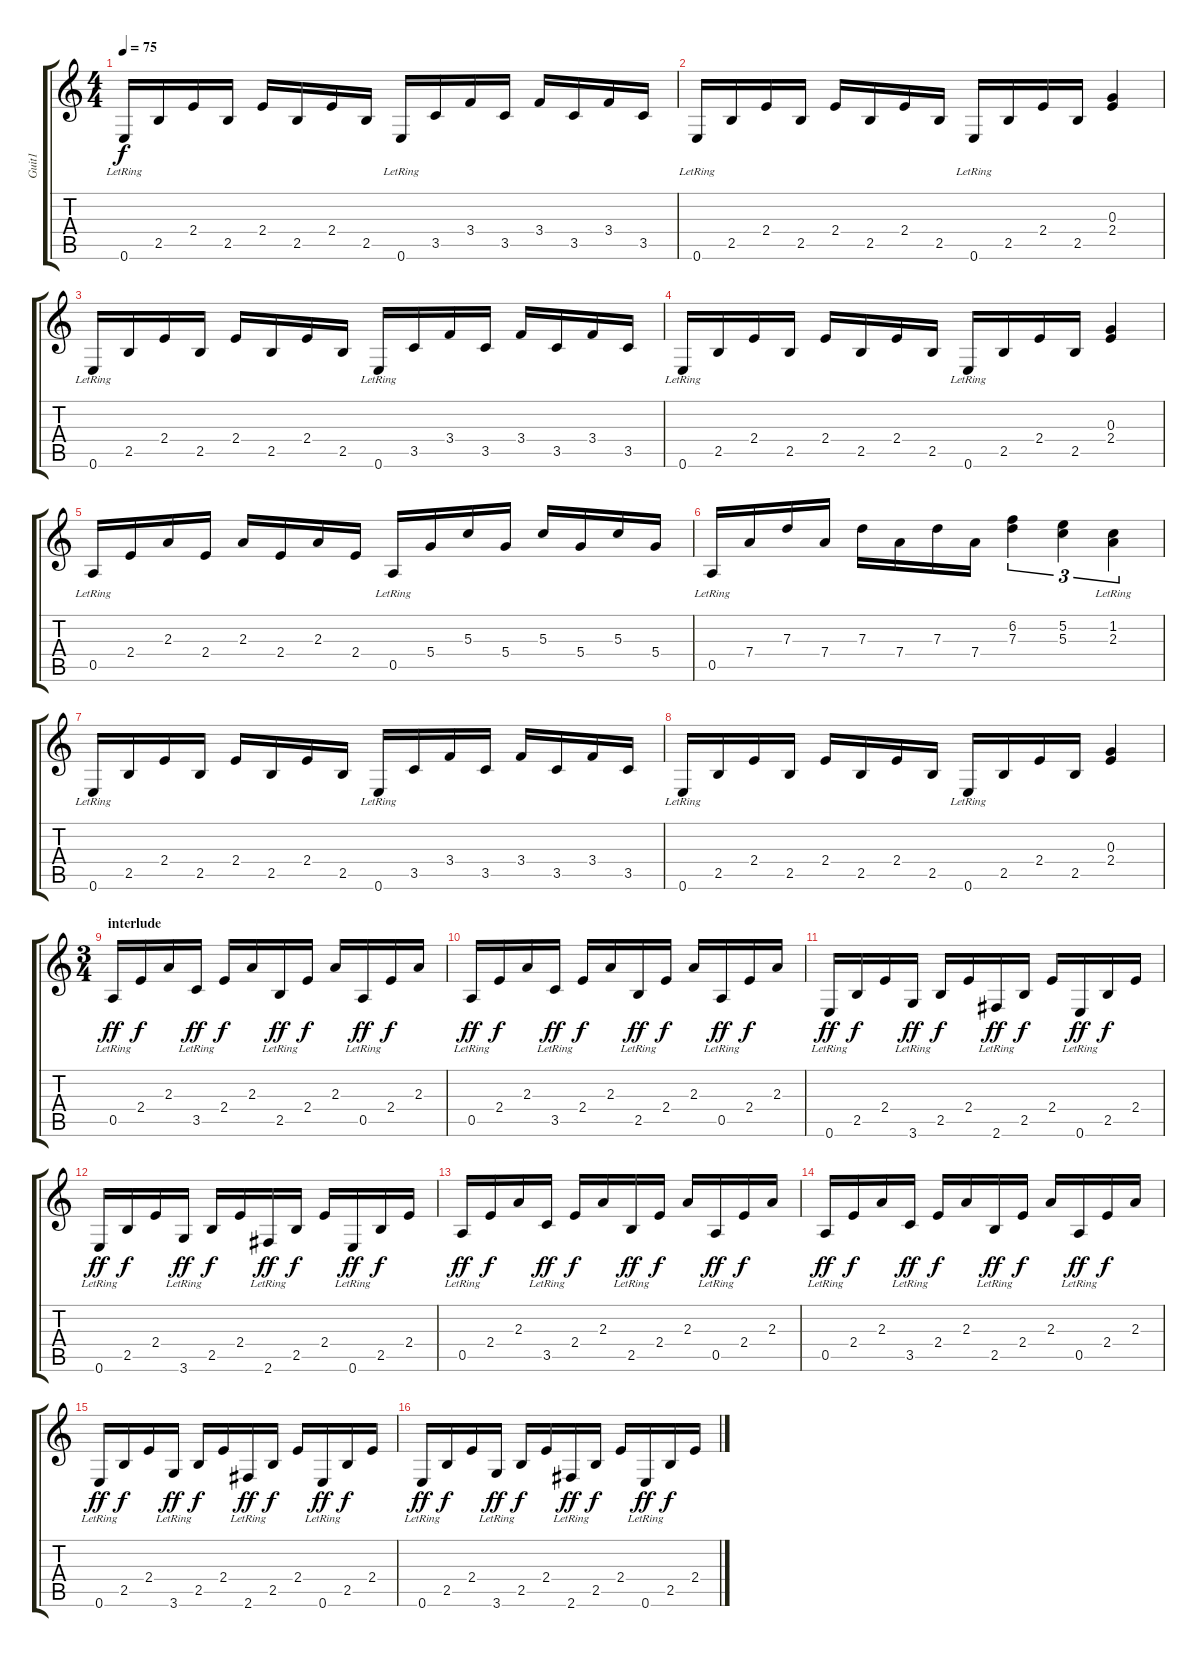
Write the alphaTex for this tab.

\track ("Guit1" "Guit1") {instrument acousticguitarnylon}
\staff {score tabs}
\tuning (E4 B3 G3 D3 A2 E2) {hide}
\ts (4 4)
\tempo 75
\clef g2
\ks c
0.6{lr}.16{dy f} 2.5.16 2.4.16 2.5.16 2.4.16 2.5.16 2.4.16 2.5.16 0.6{lr}.16 3.5.16 3.4.16 3.5.16 3.4.16 3.5.16 3.4.16 3.5.16 |
0.6{lr}.16 2.5.16 2.4.16 2.5.16 2.4.16 2.5.16 2.4.16 2.5.16 0.6{lr}.16 2.5.16 2.4.16 2.5.16 (0.3 2.4).4 |
0.6{lr}.16 2.5.16 2.4.16 2.5.16 2.4.16 2.5.16 2.4.16 2.5.16 0.6{lr}.16 3.5.16 3.4.16 3.5.16 3.4.16 3.5.16 3.4.16 3.5.16 |
0.6{lr}.16 2.5.16 2.4.16 2.5.16 2.4.16 2.5.16 2.4.16 2.5.16 0.6{lr}.16 2.5.16 2.4.16 2.5.16 (0.3 2.4).4 |
0.5{lr}.16 2.4.16 2.3.16 2.4.16 2.3.16 2.4.16 2.3.16 2.4.16 0.5{lr}.16 5.4.16 5.3.16 5.4.16 5.3.16 5.4.16 5.3.16 5.4.16 |
0.5{lr}.16 7.4.16 7.3.16 7.4.16 7.3.16 7.4.16 7.3.16 7.4.16 (6.2 7.3).4{tu (3 2)} (5.2 5.3).4{tu (3 2)} (1.2{lr} 2.3{lr}).4{tu (3 2)} |
0.6{lr}.16 2.5.16 2.4.16 2.5.16 2.4.16 2.5.16 2.4.16 2.5.16 0.6{lr}.16 3.5.16 3.4.16 3.5.16 3.4.16 3.5.16 3.4.16 3.5.16 |
0.6{lr}.16 2.5.16 2.4.16 2.5.16 2.4.16 2.5.16 2.4.16 2.5.16 0.6{lr}.16 2.5.16 2.4.16 2.5.16 (0.3 2.4).4 |
\ts (3 4)
\section ("" "interlude")
0.5{lr}.16{dy ff} 2.4.16{dy f} 2.3.16 3.5{lr}.16{dy ff} 2.4.16{dy f} 2.3.16 2.5{lr}.16{dy ff} 2.4.16{dy f} 2.3.16 0.5{lr}.16{dy ff} 2.4.16{dy f} 2.3.16 |
0.5{lr}.16{dy ff} 2.4.16{dy f} 2.3.16 3.5{lr}.16{dy ff} 2.4.16{dy f} 2.3.16 2.5{lr}.16{dy ff} 2.4.16{dy f} 2.3.16 0.5{lr}.16{dy ff} 2.4.16{dy f} 2.3.16 |
0.6{lr}.16{dy ff} 2.5.16{dy f} 2.4.16 3.6{lr}.16{dy ff} 2.5.16{dy f} 2.4.16 2.6{lr}.16{dy ff} 2.5.16{dy f} 2.4.16 0.6{lr}.16{dy ff} 2.5.16{dy f} 2.4.16 |
0.6{lr}.16{dy ff} 2.5.16{dy f} 2.4.16 3.6{lr}.16{dy ff} 2.5.16{dy f} 2.4.16 2.6{lr}.16{dy ff} 2.5.16{dy f} 2.4.16 0.6{lr}.16{dy ff} 2.5.16{dy f} 2.4.16 |
0.5{lr}.16{dy ff} 2.4.16{dy f} 2.3.16 3.5{lr}.16{dy ff} 2.4.16{dy f} 2.3.16 2.5{lr}.16{dy ff} 2.4.16{dy f} 2.3.16 0.5{lr}.16{dy ff} 2.4.16{dy f} 2.3.16 |
0.5{lr}.16{dy ff} 2.4.16{dy f} 2.3.16 3.5{lr}.16{dy ff} 2.4.16{dy f} 2.3.16 2.5{lr}.16{dy ff} 2.4.16{dy f} 2.3.16 0.5{lr}.16{dy ff} 2.4.16{dy f} 2.3.16 |
0.6{lr}.16{dy ff} 2.5.16{dy f} 2.4.16 3.6{lr}.16{dy ff} 2.5.16{dy f} 2.4.16 2.6{lr}.16{dy ff} 2.5.16{dy f} 2.4.16 0.6{lr}.16{dy ff} 2.5.16{dy f} 2.4.16 |
0.6{lr}.16{dy ff} 2.5.16{dy f} 2.4.16 3.6{lr}.16{dy ff} 2.5.16{dy f} 2.4.16 2.6{lr}.16{dy ff} 2.5.16{dy f} 2.4.16 0.6{lr}.16{dy ff} 2.5.16{dy f} 2.4.16
